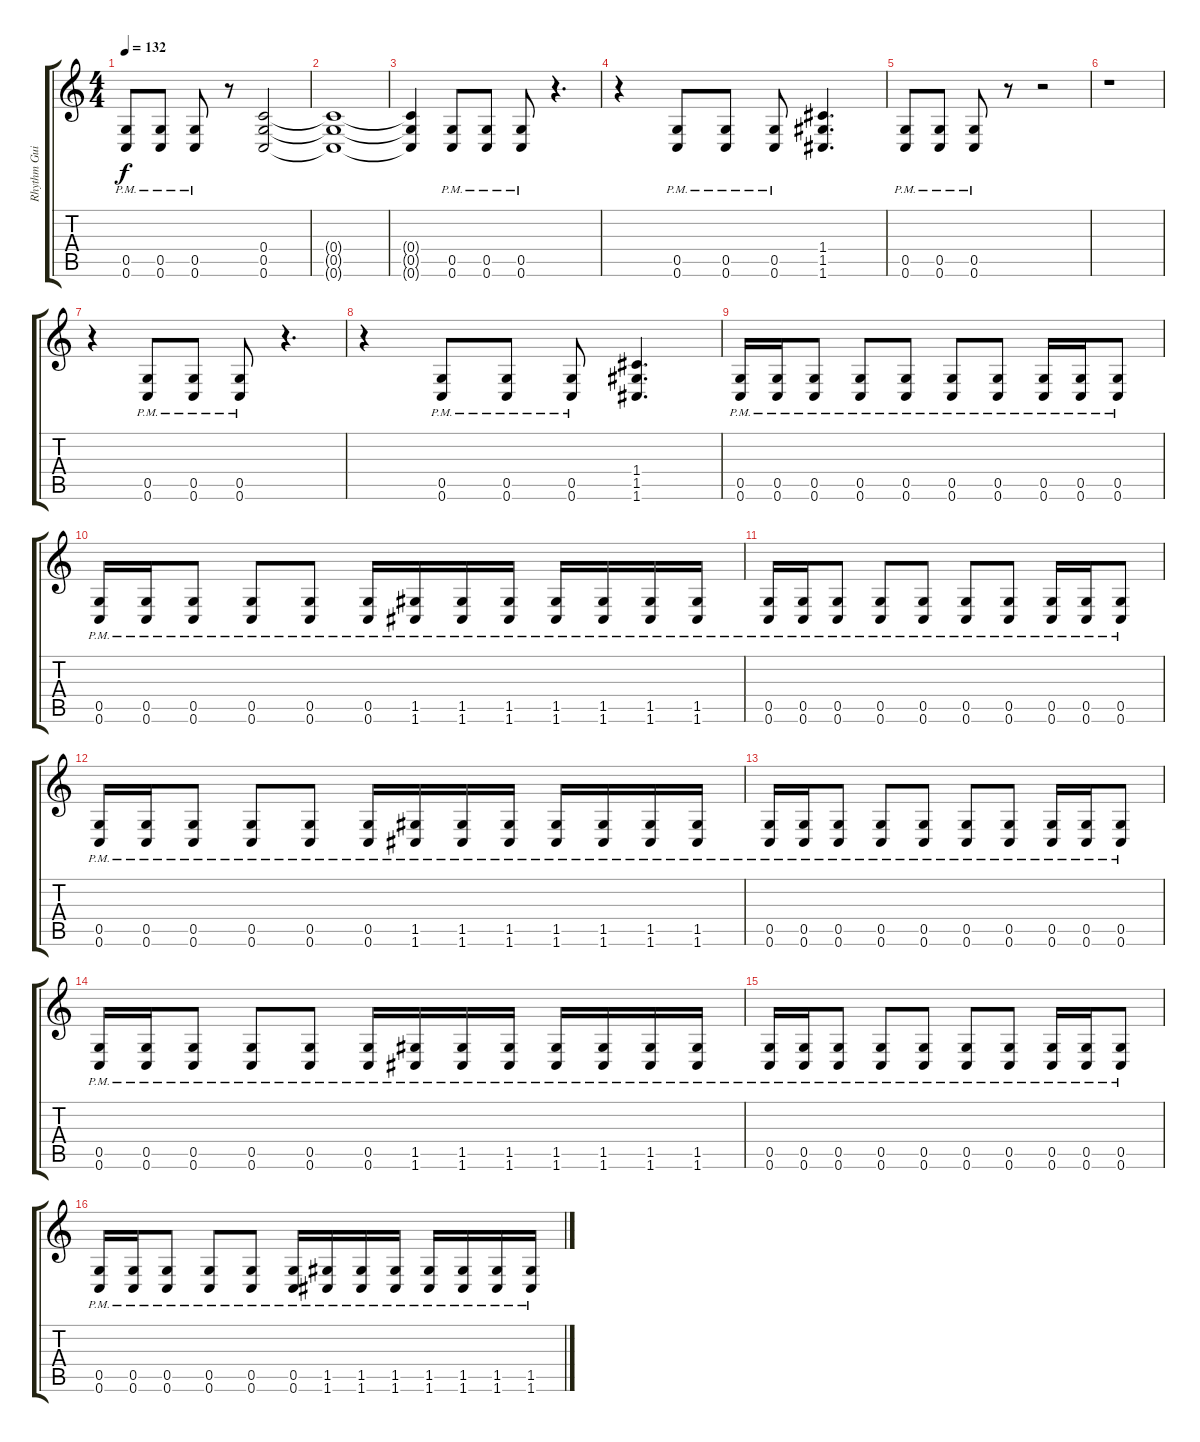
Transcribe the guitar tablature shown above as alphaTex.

\track ("Rhythm Guitar (elec. w/dist.) " "Rhythm Gui") {instrument distortionguitar}
\staff {score tabs}
\tuning (D4 A3 F3 C3 G2 C2) {hide}
\ts (4 4)
\tempo 132
\clef g2
\ks c
(0.5{pm} 0.6{pm}).8{dy f} (0.5{pm} 0.6{pm}).8 (0.5{pm} 0.6{pm}).8 r.8 (0.4 0.5 0.6).2 |
(0.4{t} 0.5{t} 0.6{t}).1 |
(0.4{t} 0.5{t} 0.6{t}).4 (0.5{pm} 0.6{pm}).8 (0.5{pm} 0.6).8 (0.5{pm} 0.6{pm}).8 r.4{d} |
r.4 (0.5{pm} 0.6{pm}).8 (0.5{pm} 0.6{pm}).8 (0.5{pm} 0.6{pm}).8 (1.4 1.5 1.6).4{d} |
(0.5{pm} 0.6{pm}).8 (0.5{pm} 0.6{pm}).8 (0.5{pm} 0.6{pm}).8 r.8 r.2 |
r.1 |
r.4 (0.5{pm} 0.6{pm}).8 (0.5{pm} 0.6).8 (0.5{pm} 0.6{pm}).8 r.4{d} |
r.4 (0.5{pm} 0.6{pm}).8 (0.5{pm} 0.6{pm}).8 (0.5{pm} 0.6{pm}).8 (1.4 1.5 1.6).4{d} |
(0.5{pm} 0.6{pm}).16 (0.5{pm} 0.6{pm}).16 (0.5{pm} 0.6{pm}).8 (0.5{pm} 0.6{pm}).8 (0.5{pm} 0.6{pm}).8 (0.5{pm} 0.6{pm}).8 (0.5{pm} 0.6{pm}).8 (0.5{pm} 0.6{pm}).16 (0.5{pm} 0.6{pm}).16 (0.5{pm} 0.6{pm}).8 |
(0.5{pm} 0.6{pm}).16 (0.5{pm} 0.6{pm}).16 (0.5{pm} 0.6{pm}).8 (0.5{pm} 0.6{pm}).8 (0.5{pm} 0.6{pm}).8 (0.5{pm} 0.6{pm}).16 (1.5{pm} 1.6{pm}).16 (1.5{pm} 1.6{pm}).16 (1.5{pm} 1.6{pm}).16 (1.5{pm} 1.6{pm}).16 (1.5{pm} 1.6{pm}).16 (1.5{pm} 1.6{pm}).16 (1.5{pm} 1.6{pm}).16 |
(0.5{pm} 0.6{pm}).16 (0.5{pm} 0.6{pm}).16 (0.5{pm} 0.6{pm}).8 (0.5{pm} 0.6{pm}).8 (0.5{pm} 0.6{pm}).8 (0.5{pm} 0.6{pm}).8 (0.5{pm} 0.6{pm}).8 (0.5{pm} 0.6{pm}).16 (0.5{pm} 0.6{pm}).16 (0.5{pm} 0.6{pm}).8 |
(0.5{pm} 0.6{pm}).16 (0.5{pm} 0.6{pm}).16 (0.5{pm} 0.6{pm}).8 (0.5{pm} 0.6{pm}).8 (0.5{pm} 0.6{pm}).8 (0.5{pm} 0.6{pm}).16 (1.5{pm} 1.6{pm}).16 (1.5{pm} 1.6{pm}).16 (1.5{pm} 1.6{pm}).16 (1.5{pm} 1.6{pm}).16 (1.5{pm} 1.6{pm}).16 (1.5{pm} 1.6{pm}).16 (1.5{pm} 1.6{pm}).16 |
(0.5{pm} 0.6{pm}).16 (0.5{pm} 0.6{pm}).16 (0.5{pm} 0.6{pm}).8 (0.5{pm} 0.6{pm}).8 (0.5{pm} 0.6{pm}).8 (0.5{pm} 0.6{pm}).8 (0.5{pm} 0.6{pm}).8 (0.5{pm} 0.6{pm}).16 (0.5{pm} 0.6{pm}).16 (0.5{pm} 0.6{pm}).8 |
(0.5{pm} 0.6{pm}).16 (0.5{pm} 0.6{pm}).16 (0.5{pm} 0.6{pm}).8 (0.5{pm} 0.6{pm}).8 (0.5{pm} 0.6{pm}).8 (0.5{pm} 0.6{pm}).16 (1.5{pm} 1.6{pm}).16 (1.5{pm} 1.6{pm}).16 (1.5{pm} 1.6{pm}).16 (1.5{pm} 1.6{pm}).16 (1.5{pm} 1.6{pm}).16 (1.5{pm} 1.6{pm}).16 (1.5{pm} 1.6{pm}).16 |
(0.5{pm} 0.6{pm}).16 (0.5{pm} 0.6{pm}).16 (0.5{pm} 0.6{pm}).8 (0.5{pm} 0.6{pm}).8 (0.5{pm} 0.6{pm}).8 (0.5{pm} 0.6{pm}).8 (0.5{pm} 0.6{pm}).8 (0.5{pm} 0.6{pm}).16 (0.5{pm} 0.6{pm}).16 (0.5{pm} 0.6{pm}).8 |
(0.5{pm} 0.6{pm}).16 (0.5{pm} 0.6{pm}).16 (0.5{pm} 0.6{pm}).8 (0.5{pm} 0.6{pm}).8 (0.5{pm} 0.6{pm}).8 (0.5{pm} 0.6{pm}).16 (1.5{pm} 1.6{pm}).16 (1.5{pm} 1.6{pm}).16 (1.5{pm} 1.6{pm}).16 (1.5{pm} 1.6{pm}).16 (1.5{pm} 1.6{pm}).16 (1.5{pm} 1.6{pm}).16 (1.5{pm} 1.6{pm}).16
